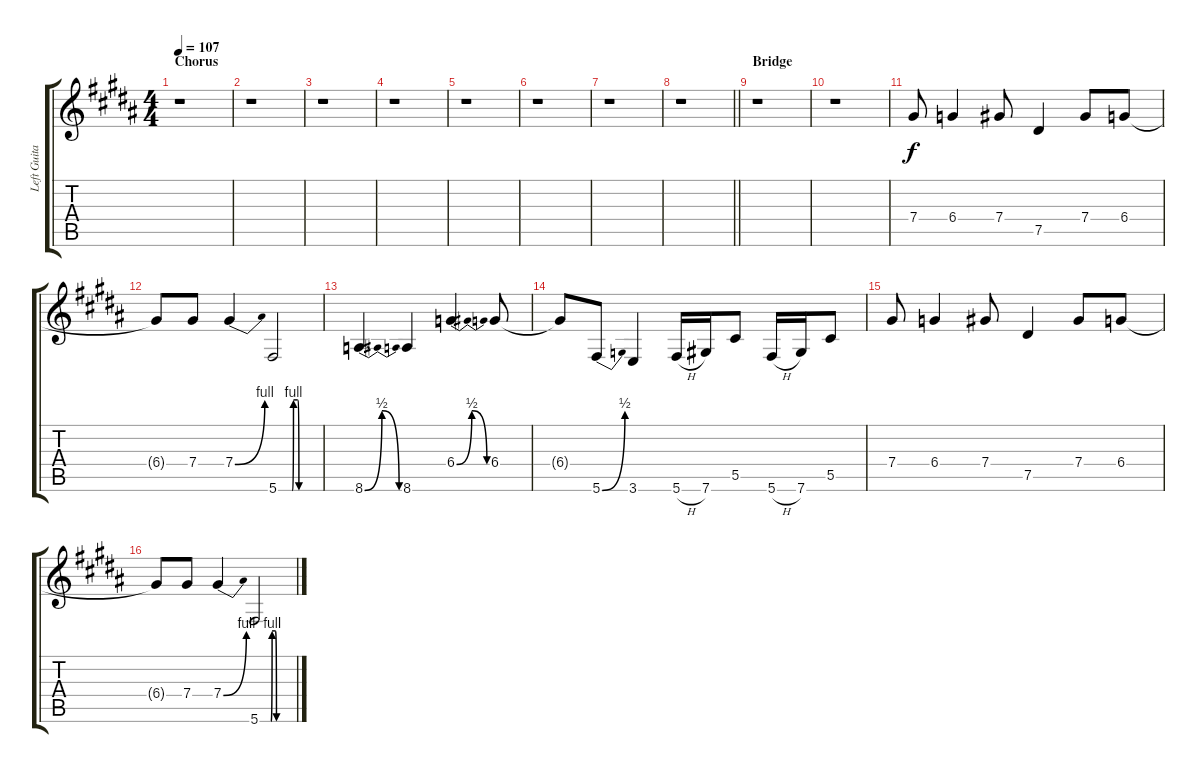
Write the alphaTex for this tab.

\track ("Left Guitar III" "Left Guita") {instrument distortionguitar}
\staff {score tabs}
\tuning (Eb4 Bb3 Gb3 Db3 Ab2 Db2) {hide}
\ts (4 4)
\section ("" "Chorus")
\tempo 107
\clef g2
\ks b
r.1{dy f} |
r.1 |
r.1 |
r.1 |
r.1 |
r.1 |
r.1 |
\barLineRight lightlight
r.1 |
\section ("" "Bridge")
r.1 |
r.1 |
7.4.8 6.4.4 7.4.8 7.5.4 7.4.8 6.4.8 |
6.4{t}.8 7.4.8 7.4{be (bend 0 0 60 4)}.4 5.6{be (custom 0 0 20 0 22 4 28 4 30 0 60 0)}.2 |
8.6{be (bendrelease 0 0 45 2 45 2 60 0)}.4{d} 8.6.4 6.4{be (bendrelease 0 0 45 2 45 2 60 0)}.4 6.4.8 |
6.4{t}.8 5.6{be (bend 0 0 60 2)}.8 3.6.4 5.6{h}.16 7.6.16 5.5.8 5.6{h}.16 7.6.16 5.5.8 |
7.4.8 6.4.4 7.4.8 7.5.4 7.4.8 6.4.8 |
6.4{t}.8 7.4.8 7.4{be (bend 0 0 60 4)}.4 5.6{be (custom 0 0 20 0 22 4 28 4 30 0 60 0)}.2
